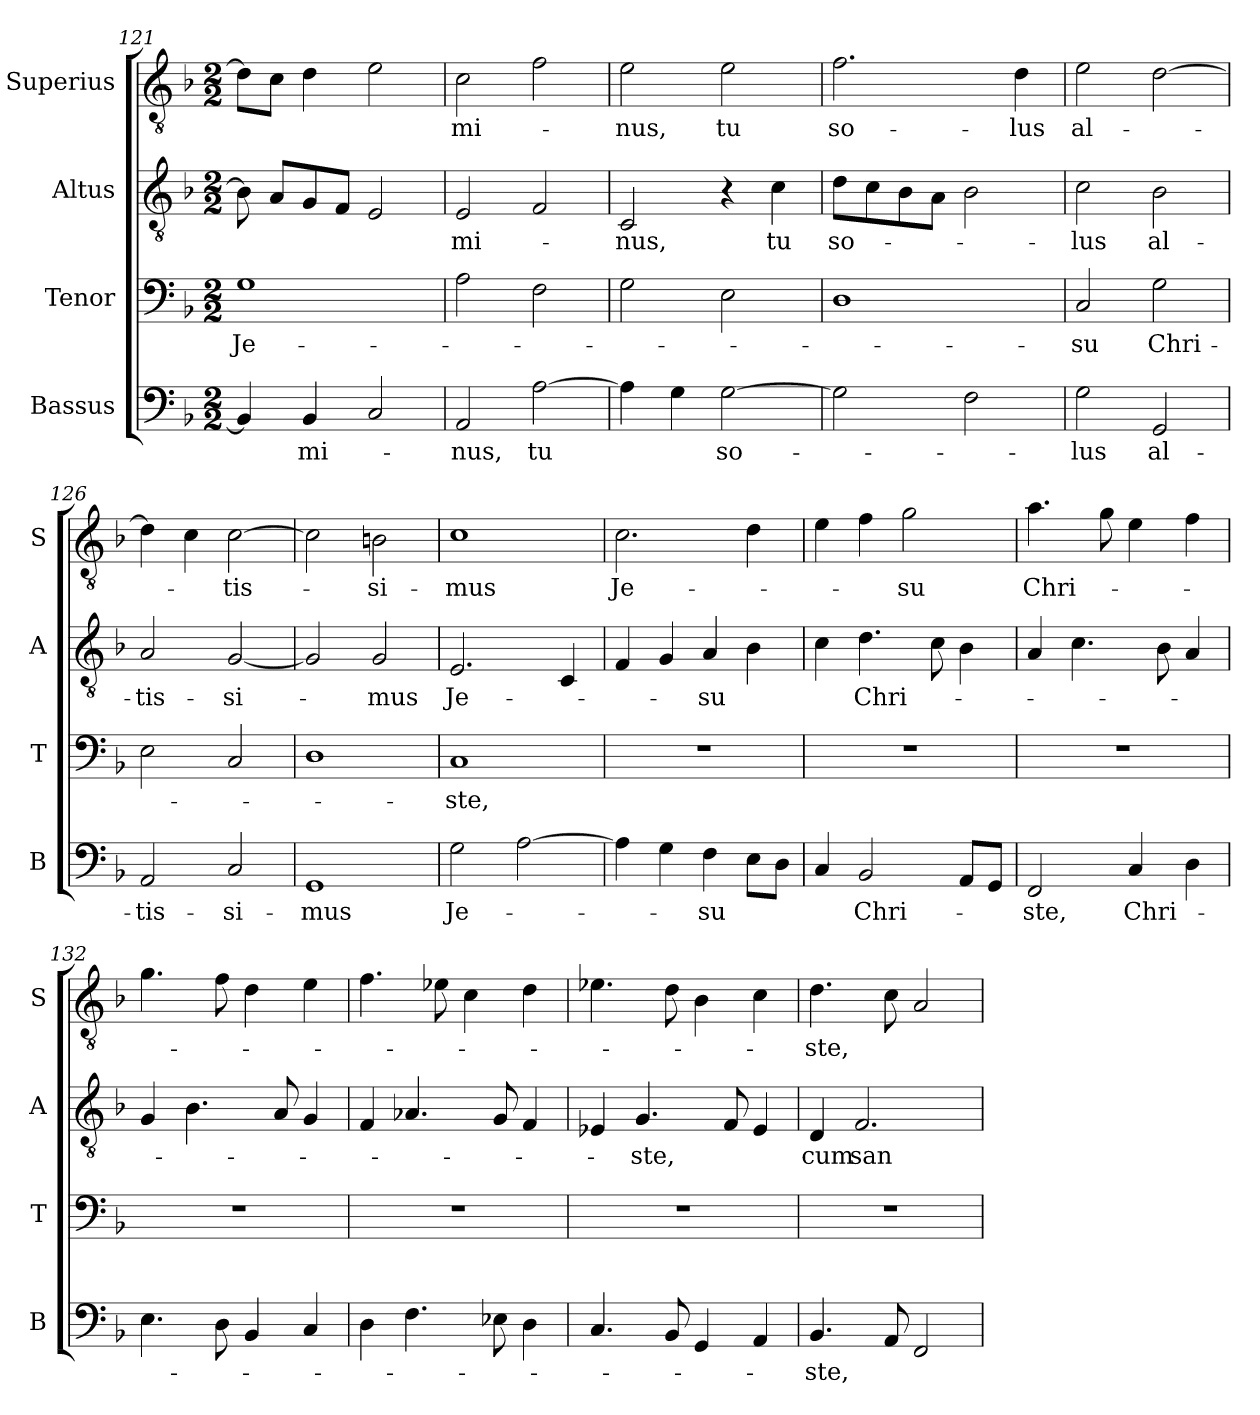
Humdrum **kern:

**kern	**text	**kern	**text	**kern	**text	**kern	**text
*part4	*part4	*part3	*part3	*part2	*part2	*part1	*part1
*staff4	*staff4	*staff3	*staff3	*staff2	*staff2	*staff1	*staff1
*I"Bassus	*	*I"Tenor	*	*I"Altus	*	*I"Superius	*
*I'B	*	*I'T	*	*I'A	*	*I'S	*
*clefF4	*	*clefF4	*	*clefGv2	*	*clefGv2	*
*k[b-]	*	*k[b-]	*	*k[b-]	*	*k[b-]	*
*d:	*	*d:	*	*d:	*	*d:	*
*M2/2	*	*M2/2	*	*M2/2	*	*M2/2	*
=121	=121	=121	=121	=121	=121	=121	=121
4BB-]	.	1G	Je-	8B-]	.	8d\L]	.
.	.	.	.	8AL	.	8c\J	.
4BB-	-mi-	.	.	8G	.	4d	.
.	.	.	.	8FJ	.	.	.
2C	.	.	.	2E	.	2e	.
=122	=122	=122	=122	=122	=122	=122	=122
2AA	-nus,	2A	.	2E	-mi-	2c	-mi-
[2A	tu	2F	.	2F	.	2f	.
=123	=123	=123	=123	=123	=123	=123	=123
4A]	.	2G	.	2C	-nus,	2e	-nus,
4G	.	.	.	.	.	.	.
[2G	so-	2E	.	4r	.	2e	tu
.	.	.	.	4c	tu	.	.
=124	=124	=124	=124	=124	=124	=124	=124
2G]	.	1D	.	8dL	so-	2.f	so-
.	.	.	.	8c	.	.	.
.	.	.	.	8B-	.	.	.
.	.	.	.	8AJ	.	.	.
2F	.	.	.	2B-	.	.	.
.	.	.	.	.	.	4d	-lus
=125	=125	=125	=125	=125	=125	=125	=125
2G	-lus	2C	-su	2c	-lus	2e	al-
2GG	al-	2G	Chri-	2B-	al-	[2d	.
=126	=126	=126	=126	=126	=126	=126	=126
2AA	-tis-	2E	.	2A	-tis-	4d]	.
.	.	.	.	.	.	4c	.
2C	-si-	2C	.	[2G	-si-	[2c	-tis-
=127	=127	=127	=127	=127	=127	=127	=127
1GG	-mus	1D	.	2G]	.	2c]	.
.	.	.	.	2G	-mus	2Bn	-si-
=128	=128	=128	=128	=128	=128	=128	=128
2G	Je-	1C	-ste,	2.E	Je-	1c	-mus
[2A	.	.	.	.	.	.	.
.	.	.	.	4C	.	.	.
=129	=129	=129	=129	=129	=129	=129	=129
4A]	.	1r	.	4F	.	2.c	Je-
4G	.	.	.	4G	.	.	.
4F	-su	.	.	4A	-su	.	.
8EL	.	.	.	4B-	.	4d	.
8DJ	.	.	.	.	.	.	.
=130	=130	=130	=130	=130	=130	=130	=130
4C	.	1r	.	4c	.	4e	.
2BB-	Chri-	.	.	4.d	Chri-	4f	.
.	.	.	.	.	.	2g	-su
.	.	.	.	8c	.	.	.
8AAL	.	.	.	4B-	.	.	.
8GGJ	.	.	.	.	.	.	.
=131	=131	=131	=131	=131	=131	=131	=131
!	!LO:LY:i	!	!	!	!	!	!
2FF	-ste,	1r	.	4A	.	4.a	Chri-
.	.	.	.	4.c	.	.	.
.	.	.	.	.	.	8g	.
!	!LO:LY:i	!	!	!	!	!	!
4C	Chri-	.	.	.	.	4e	.
.	.	.	.	8B-	.	.	.
4D	.	.	.	4A	.	4f	.
=132	=132	=132	=132	=132	=132	=132	=132
4.E	.	1r	.	4G	.	4.g	.
.	.	.	.	4.B-	.	.	.
8D	.	.	.	.	.	8f	.
4BB-	.	.	.	.	.	4d	.
.	.	.	.	8A	.	.	.
4C	.	.	.	4G	.	4e	.
=133	=133	=133	=133	=133	=133	=133	=133
4D	.	1r	.	4F	.	4.f	.
4.F	.	.	.	4.A-X	.	.	.
.	.	.	.	.	.	8e-X	.
.	.	.	.	.	.	4c	.
8E-X	.	.	.	8G	.	.	.
4D	.	.	.	4F	.	4d	.
=134	=134	=134	=134	=134	=134	=134	=134
4.C	.	1r	.	4E-X	.	4.e-X	.
.	.	.	.	4.G	-ste,	.	.
8BB-	.	.	.	.	.	8d	.
4GG	.	.	.	.	.	4B-	.
.	.	.	.	8F	.	.	.
4AA	.	.	.	4E-	.	4c	.
=135	=135	=135	=135	=135	=135	=135	=135
4.BB-	-ste,	1r	.	4D	cum	4.d	-ste,
.	.	.	.	2.F	san-	.	.
8AA	.	.	.	.	.	8c	.
2FF	.	.	.	.	.	2A	.
=	=	=	=	=	=	=	=
*-	*-	*-	*-	*-	*-	*-	*-
